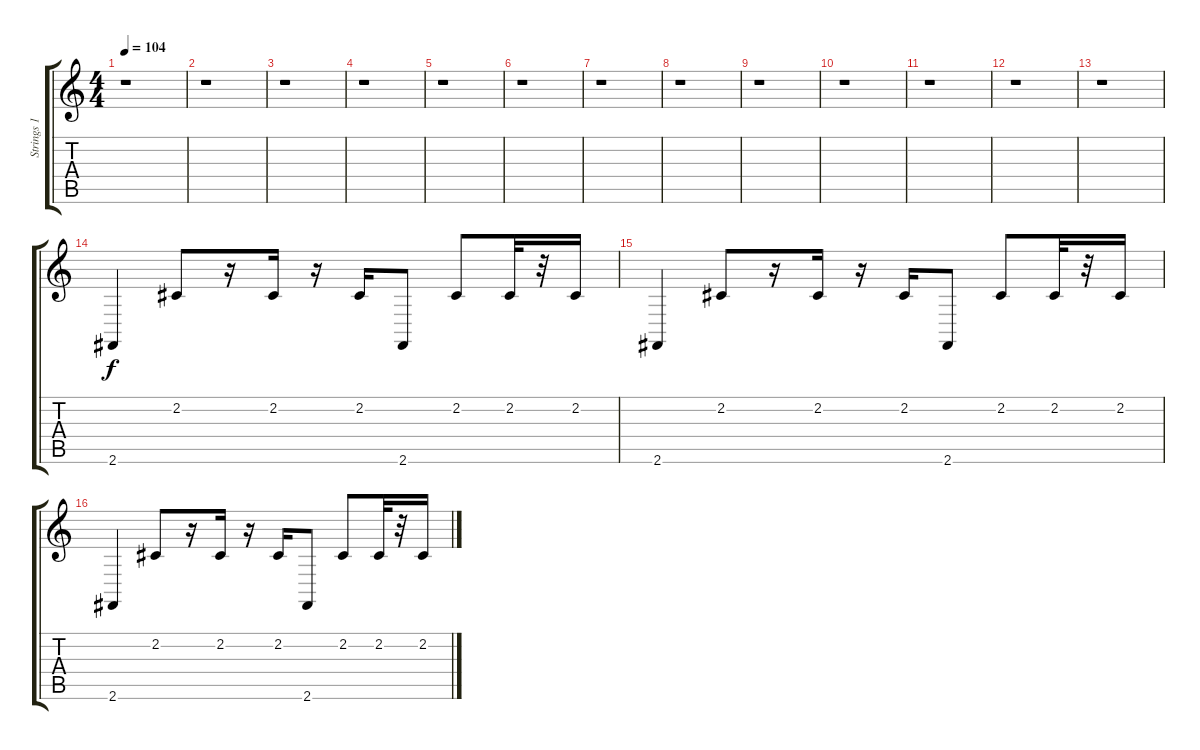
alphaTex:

\track ("Strings 1" "Strings 1") {instrument synthstrings1}
\staff {score tabs}
\tuning (E4 B3 G3 D3 A2 E2) {hide}
\ts (4 4)
\tempo 104
\clef g2
\ks c
r.1{dy f instrument synthstrings1} |
r.1 |
r.1 |
r.1 |
r.1 |
r.1 |
r.1 |
r.1 |
r.1 |
r.1 |
r.1 |
r.1 |
r.1 |
2.6.4 2.2.8 r.16 2.2.16 r.16 2.2.16 2.6.8 2.2.8 2.2.32 r.32 2.2.16 |
2.6.4 2.2.8 r.16 2.2.16 r.16 2.2.16 2.6.8 2.2.8 2.2.32 r.32 2.2.16 |
2.6.4 2.2.8 r.16 2.2.16 r.16 2.2.16 2.6.8 2.2.8 2.2.32 r.32 2.2.16
